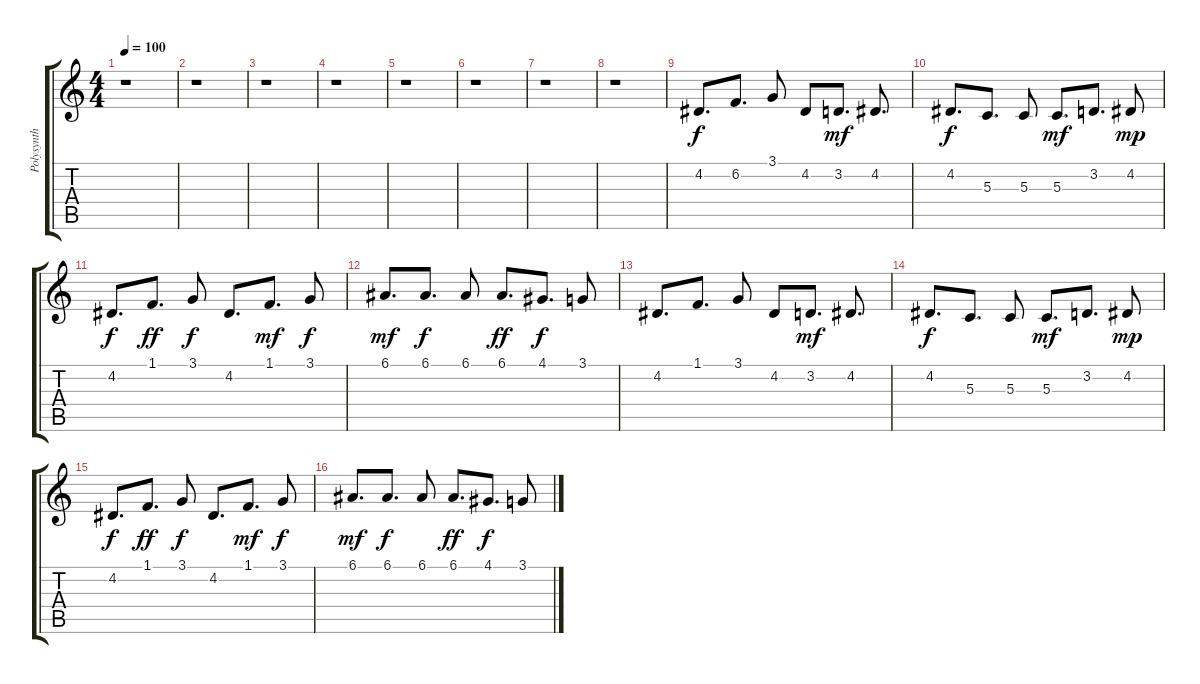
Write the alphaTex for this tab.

\track ("Polysynth" "Polysynth") {instrument pad3polysynth}
\staff {score tabs}
\tuning (E4 B3 G3 D3 A2 E2) {hide}
\ts (4 4)
\tempo 100
\clef g2
\ks c
r.1{dy f} |
r.1 |
r.1 |
r.1 |
r.1 |
r.1 |
r.1 |
r.1 |
4.2.8{d} 6.2.8{d} 3.1.8 4.2.8 3.2.8{d dy mf} 4.2.8{d} |
4.2.8{d dy f} 5.3.8{d} 5.3.8 5.3.8{d dy mf} 3.2.8{d} 4.2.8{dy mp} |
4.2.8{d dy f} 1.1.8{d dy ff} 3.1.8{dy f} 4.2.8{d} 1.1.8{d dy mf} 3.1.8{dy f} |
6.1.8{d dy mf} 6.1.8{d dy f} 6.1.8 6.1.8{d dy ff} 4.1.8{d dy f} 3.1.8 |
4.2.8{d} 1.1.8{d} 3.1.8 4.2.8 3.2.8{d dy mf} 4.2.8{d} |
4.2.8{d dy f} 5.3.8{d} 5.3.8 5.3.8{d dy mf} 3.2.8{d} 4.2.8{dy mp} |
4.2.8{d dy f} 1.1.8{d dy ff} 3.1.8{dy f} 4.2.8{d} 1.1.8{d dy mf} 3.1.8{dy f} |
6.1.8{d dy mf} 6.1.8{d dy f} 6.1.8 6.1.8{d dy ff} 4.1.8{d dy f} 3.1.8
